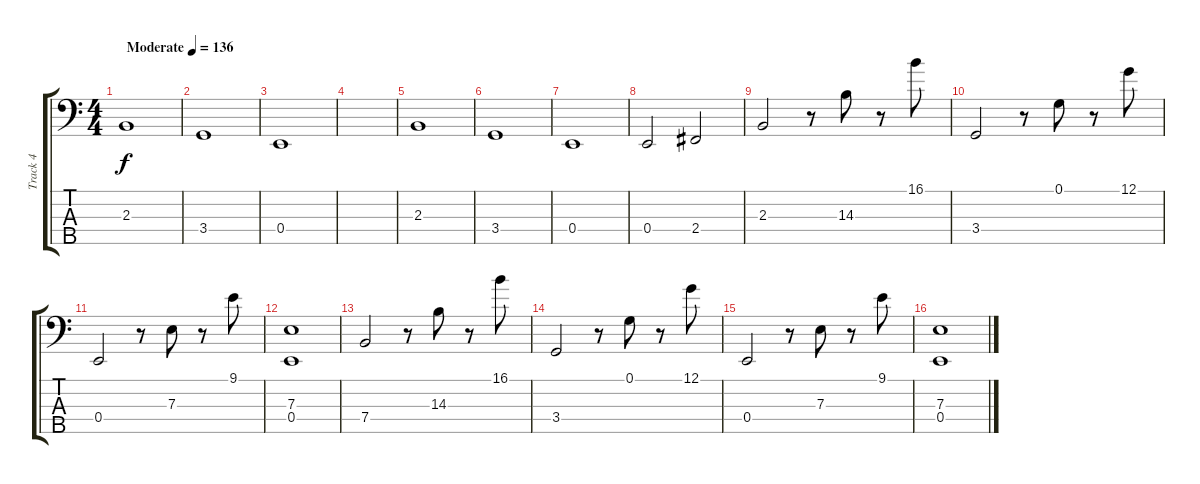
\track ("Track 4" "Track 4") {instrument electricbasspick}
\staff {score tabs}
\tuning (G2 D2 A1 E1 B0) {hide}
\ts (4 4)
\tempo (136 "Moderate")
\clef f4
\ks c
2.3.1{dy f instrument electricbasspick} |
3.4.1 |
0.4.1 |
|
2.3.1 |
3.4.1 |
0.4.1 |
0.4.2 2.4.2 |
2.3.2 r.8 14.3.8 r.8 16.1.8 |
3.4.2 r.8 0.1.8 r.8 12.1.8 |
0.4.2 r.8 7.3.8 r.8 9.1.8 |
(7.3 0.4).1 |
7.4.2 r.8 14.3.8 r.8 16.1.8 |
3.4.2 r.8 0.1.8 r.8 12.1.8 |
0.4.2 r.8 7.3.8 r.8 9.1.8 |
(7.3 0.4).1
